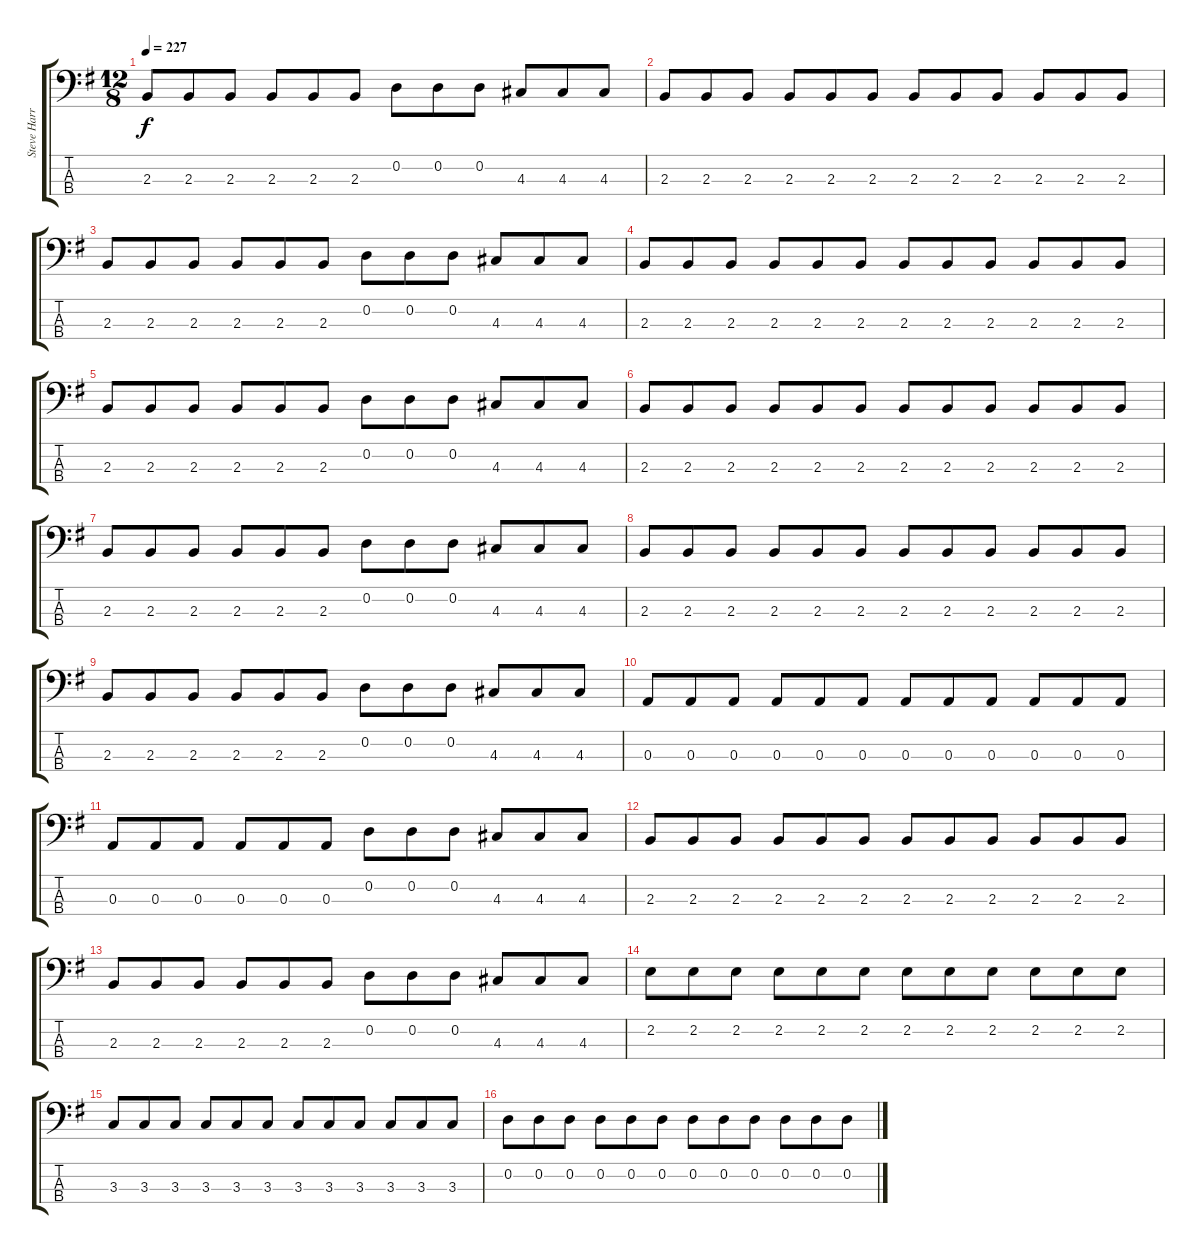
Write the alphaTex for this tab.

\track ("Steve Harris" "Steve Harr") {instrument electricbassfinger}
\staff {score tabs}
\tuning (G2 D2 A1 E1) {hide}
\ts (12 8)
\tempo 227
\clef f4
\ks g
2.3.8{dy f} 2.3.8 2.3.8 2.3.8 2.3.8 2.3.8 0.2.8 0.2.8 0.2.8 4.3.8 4.3.8 4.3.8 |
2.3.8 2.3.8 2.3.8 2.3.8 2.3.8 2.3.8 2.3.8 2.3.8 2.3.8 2.3.8 2.3.8 2.3.8 |
2.3.8 2.3.8 2.3.8 2.3.8 2.3.8 2.3.8 0.2.8 0.2.8 0.2.8 4.3.8 4.3.8 4.3.8 |
2.3.8 2.3.8 2.3.8 2.3.8 2.3.8 2.3.8 2.3.8 2.3.8 2.3.8 2.3.8 2.3.8 2.3.8 |
2.3.8 2.3.8 2.3.8 2.3.8 2.3.8 2.3.8 0.2.8 0.2.8 0.2.8 4.3.8 4.3.8 4.3.8 |
2.3.8 2.3.8 2.3.8 2.3.8 2.3.8 2.3.8 2.3.8 2.3.8 2.3.8 2.3.8 2.3.8 2.3.8 |
2.3.8 2.3.8 2.3.8 2.3.8 2.3.8 2.3.8 0.2.8 0.2.8 0.2.8 4.3.8 4.3.8 4.3.8 |
2.3.8 2.3.8 2.3.8 2.3.8 2.3.8 2.3.8 2.3.8 2.3.8 2.3.8 2.3.8 2.3.8 2.3.8 |
2.3.8 2.3.8 2.3.8 2.3.8 2.3.8 2.3.8 0.2.8 0.2.8 0.2.8 4.3.8 4.3.8 4.3.8 |
0.3.8 0.3.8 0.3.8 0.3.8 0.3.8 0.3.8 0.3.8 0.3.8 0.3.8 0.3.8 0.3.8 0.3.8 |
0.3.8 0.3.8 0.3.8 0.3.8 0.3.8 0.3.8 0.2.8 0.2.8 0.2.8 4.3.8 4.3.8 4.3.8 |
2.3.8 2.3.8 2.3.8 2.3.8 2.3.8 2.3.8 2.3.8 2.3.8 2.3.8 2.3.8 2.3.8 2.3.8 |
2.3.8 2.3.8 2.3.8 2.3.8 2.3.8 2.3.8 0.2.8 0.2.8 0.2.8 4.3.8 4.3.8 4.3.8 |
2.2.8 2.2.8 2.2.8 2.2.8 2.2.8 2.2.8 2.2.8 2.2.8 2.2.8 2.2.8 2.2.8 2.2.8 |
3.3.8 3.3.8 3.3.8 3.3.8 3.3.8 3.3.8 3.3.8 3.3.8 3.3.8 3.3.8 3.3.8 3.3.8 |
0.2.8 0.2.8 0.2.8 0.2.8 0.2.8 0.2.8 0.2.8 0.2.8 0.2.8 0.2.8 0.2.8 0.2.8
